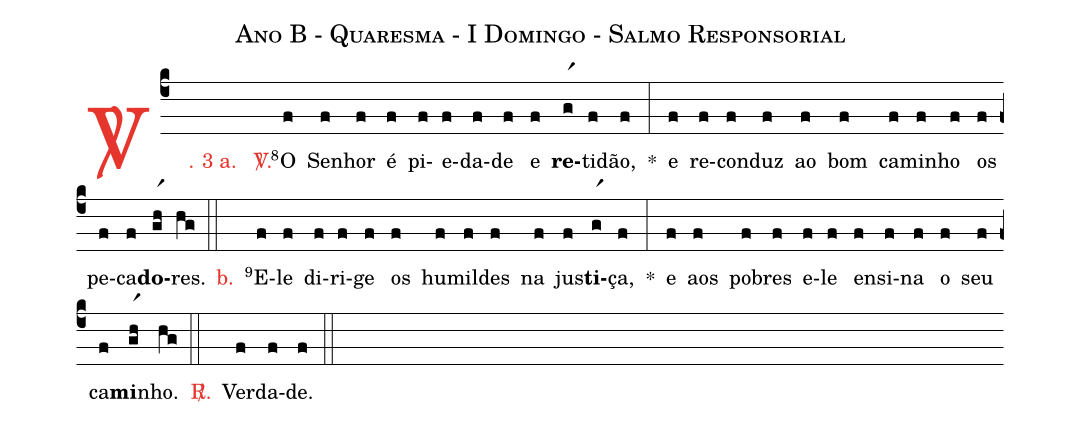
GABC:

name: Ano B - Quaresma - I Domingo - Salmo Responsorial;
%%
(c4)

<c><sp>V/</sp>. 3 a.</c>() <c><sp>V/</sp>.</c>() <v>\VSup{8}</v>O(f) Se(f)nhor(f) é(f) pi(f)e(f)da(f)de(f) e(f) <b>re</b>(gr1)ti(f)dão,(f) *(:)
e(f) re(f)con(f)duz(f) ao(f) bom(f) ca(f)mi(f)nho(f) os(f) pe(f)ca(f)<b>do</b>(gr1h)res.(hg)

(::)

<nlba><c>b.</c>() <v>\VSup{9}</v>E</nlba>(f)le(f) di(f)ri(f)ge(f) os(f) hu(f)mil(f)des(f) na(f) jus(f)<b>ti</b>(gr1)ça,(f) *(:)
e(f) aos(f) po(f)bres(f) e(f)le(f) en(f)si(f)na(f) o(f) seu(f) ca(f)<b>mi</b>(gr1h)nho.(hg)

(::)

<nlba><c><sp>R/</sp>.</c>() Ver</nlba>(f)da(f)de.(f)

(::)
